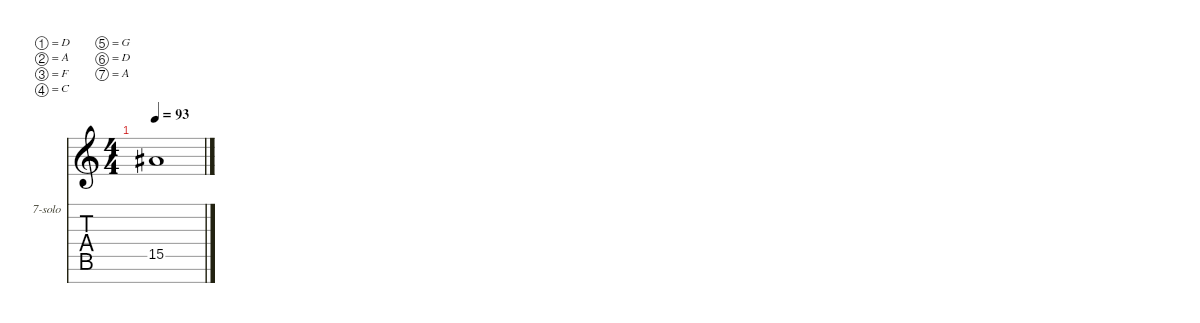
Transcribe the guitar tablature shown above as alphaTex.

\defaultSystemsLayout 2
\hideDynamics
\bracketExtendMode nobrackets
\firstSystemTrackNameOrientation horizontal
\otherSystemsTrackNameOrientation horizontal
\track ("7-solo" "7-solo") {instrument distortionguitar}
\staff {score tabs}
\tuning (D4 A3 F3 C3 G2 D2 A1)
\ts (4 4)
\scale
1.03043
\tempo 93
\accidentals auto
\clef g2
\ottava regular
\simile none
\ks c
15.5{t acc #}.1{dy f beam Up} |
\scale
0.969568 |
\scale
1.03043 |
\scale
0.969568 |
\scale
1.03043 |
\scale
0.969568 |
\scale
1.03043 |
\scale
0.969568 |
\scale
1.03043 |
\scale
1.03043 |
\scale
1.04096 |
\scale
0.959042 |
\scale
1.02122 |
\scale
0.978779 |
\scale
1.04096 |
\scale
0.959042
